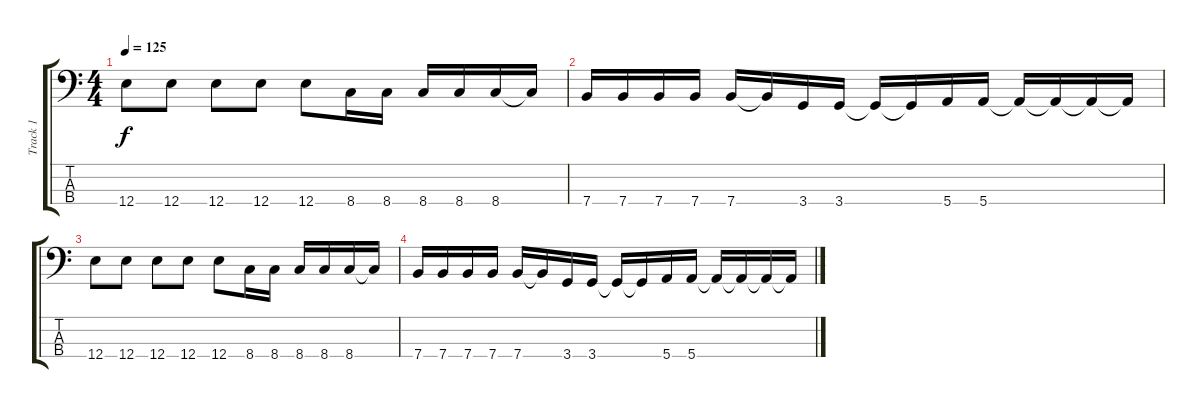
\track ("Track 1" "Track 1") {instrument electricbasspick}
\staff {score tabs}
\tuning (G2 D2 A1 E1) {hide}
\ts (4 4)
\tempo 125
\clef f4
\ks c
12.4.8{dy f} 12.4.8 12.4.8 12.4.8 12.4.8 8.4.16 8.4.16 8.4.16 8.4.16 8.4.16 8.4{t}.16 |
7.4.16 7.4.16 7.4.16 7.4.16 7.4.16 7.4{t}.16 3.4.16 3.4.16 3.4{t}.16 3.4{t}.16 5.4.16 5.4.16 5.4{t}.16 5.4{t}.16 5.4{t}.16 5.4{t}.16 |
12.4.8 12.4.8 12.4.8 12.4.8 12.4.8 8.4.16 8.4.16 8.4.16 8.4.16 8.4.16 8.4{t}.16 |
7.4.16 7.4.16 7.4.16 7.4.16 7.4.16 7.4{t}.16 3.4.16 3.4.16 3.4{t}.16 3.4{t}.16 5.4.16 5.4.16 5.4{t}.16 5.4{t}.16 5.4{t}.16 5.4{t}.16
